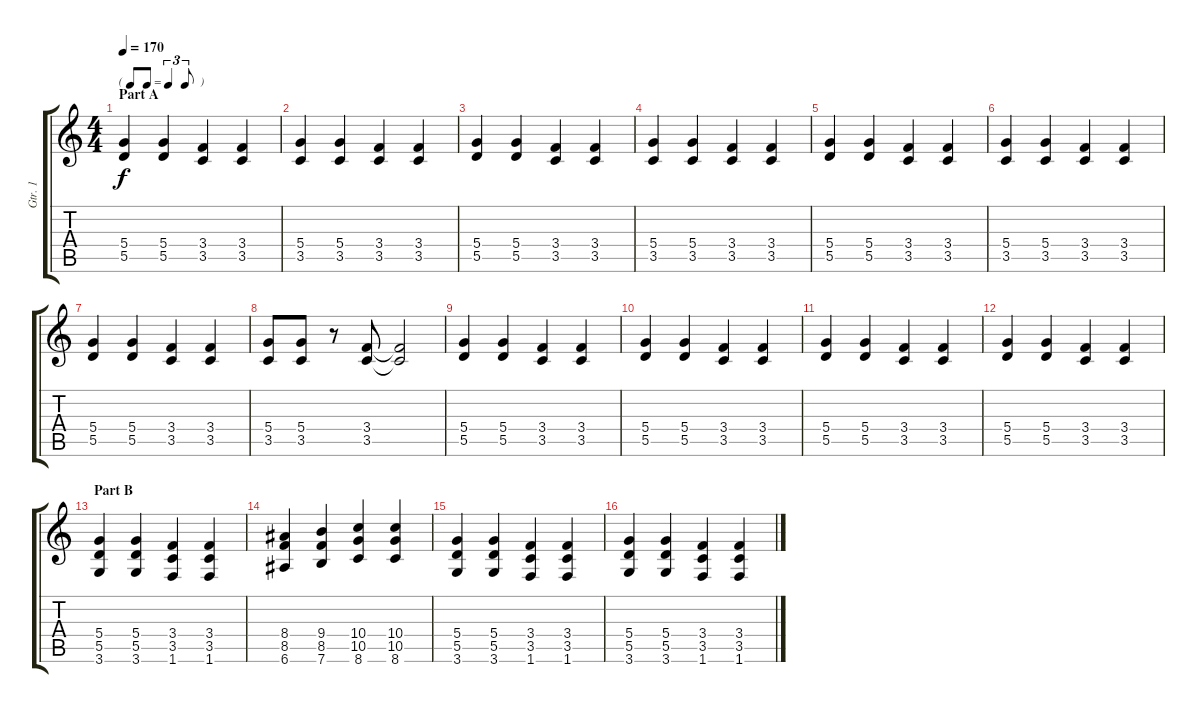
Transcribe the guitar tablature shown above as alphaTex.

\track ("Gtr. 1" "Gtr. 1") {instrument distortionguitar}
\staff {score tabs}
\tuning (E4 B3 G3 D3 A2 E2) {hide}
\ts (4 4)
\tf triplet8th
\section ("" "Part A")
\tempo 170
\clef g2
\ks c
(5.4 5.5).4{dy f balance 8 instrument distortionguitar} (5.4 5.5).4 (3.4 3.5).4 (3.4 3.5).4 |
(5.4 3.5).4 (5.4 3.5).4 (3.4 3.5).4 (3.4 3.5).4 |
(5.4 5.5).4 (5.4 5.5).4 (3.4 3.5).4 (3.4 3.5).4 |
(5.4 3.5).4 (5.4 3.5).4 (3.4 3.5).4{balance 0} (3.4 3.5).4 |
(5.4 5.5).4 (5.4 5.5).4 (3.4 3.5).4 (3.4 3.5).4 |
(5.4 3.5).4 (5.4 3.5).4 (3.4 3.5).4 (3.4 3.5).4 |
(5.4 5.5).4 (5.4 5.5).4 (3.4 3.5).4 (3.4 3.5).4 |
(5.4 3.5).8 (5.4 3.5).8 r.8 (3.4 3.5).8 (3.4{t} 3.5{t}).2 |
(5.4 5.5).4 (5.4 5.5).4 (3.4 3.5).4 (3.4 3.5).4 |
(5.4 5.5).4 (5.4 5.5).4 (3.4 3.5).4 (3.4 3.5).4 |
(5.4 5.5).4 (5.4 5.5).4 (3.4 3.5).4 (3.4 3.5).4 |
(5.4 5.5).4 (5.4 5.5).4 (3.4 3.5).4 (3.4 3.5).4 |
\section ("" "Part B")
(5.4 5.5 3.6).4 (5.4 5.5 3.6).4 (3.4 3.5 1.6).4 (3.4 3.5 1.6).4 |
(8.4 8.5 6.6).4 (9.4 8.5 7.6).4 (10.4 10.5 8.6).4 (10.4 10.5 8.6).4 |
(5.4 5.5 3.6).4 (5.4 5.5 3.6).4 (3.4 3.5 1.6).4 (3.4 3.5 1.6).4 |
(5.4 5.5 3.6).4 (5.4 5.5 3.6).4 (3.4 3.5 1.6).4 (3.4 3.5 1.6).4
